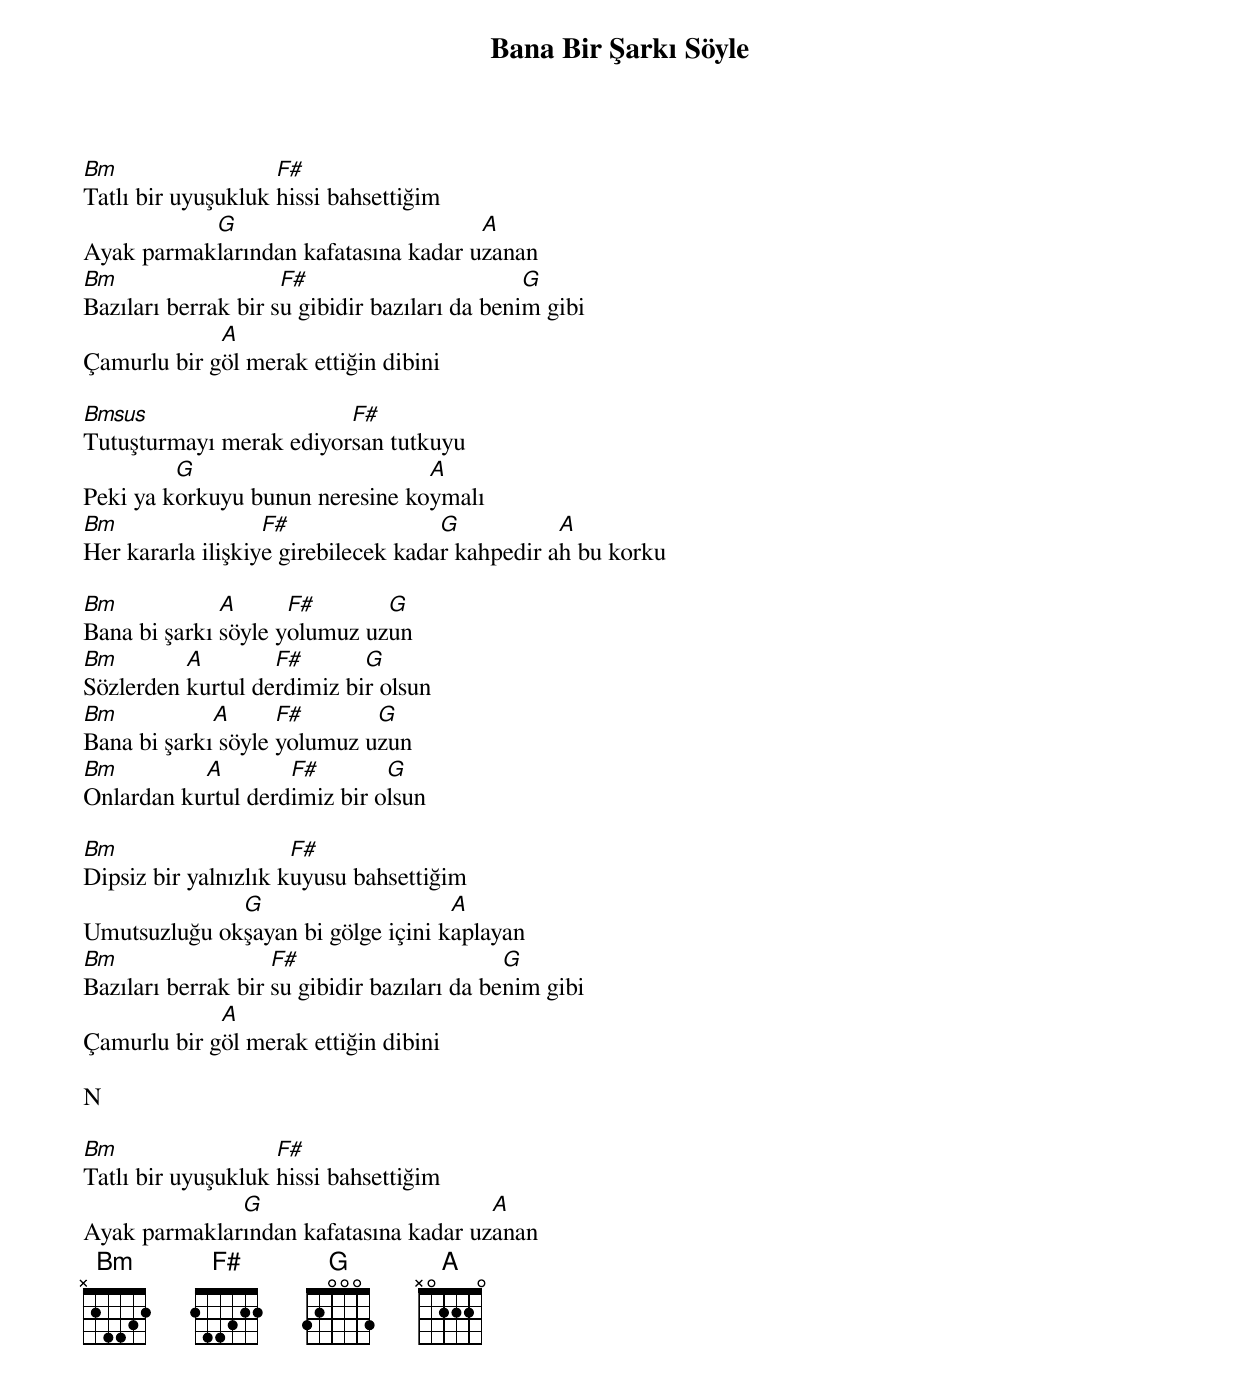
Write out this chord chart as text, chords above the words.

{title: Bana Bir Şarkı Söyle}
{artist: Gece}

Bm                  F#
Tatlı bir uyuşukluk hissi bahsettiğim
           G                          A
Ayak parmaklarından kafatasına kadar uzanan
Bm                   F#                        G
Bazıları berrak bir su gibidir bazıları da benim gibi
             A
Çamurlu bir göl merak ettiğin dibini

Bmsus                    F#
Tutuşturmayı merak ediyorsan tutkuyu
         G                       A
Peki ya korkuyu bunun neresine koymalı
Bm                 F#                G           A
Her kararla ilişkiye girebilecek kadar kahpedir ah bu korku

Bm            A      F#       G
Bana bi şarkı söyle yolumuz uzun
Bm        A        F#       G
Sözlerden kurtul derdimiz bir olsun
Bm           A      F#       G
Bana bi şarkı söyle yolumuz uzun
Bm         A        F#        G
Onlardan kurtul derdimiz bir olsun

Bm                    F#
Dipsiz bir yalnızlık kuyusu bahsettiğim
              G                     A
Umutsuzluğu okşayan bi gölge içini kaplayan
Bm                  F#                       G
Bazıları berrak bir su gibidir bazıları da benim gibi
             A
Çamurlu bir göl merak ettiğin dibini

N

Bm                  F#
Tatlı bir uyuşukluk hissi bahsettiğim
              G                        A
Ayak parmaklarından kafatasına kadar uzanan
